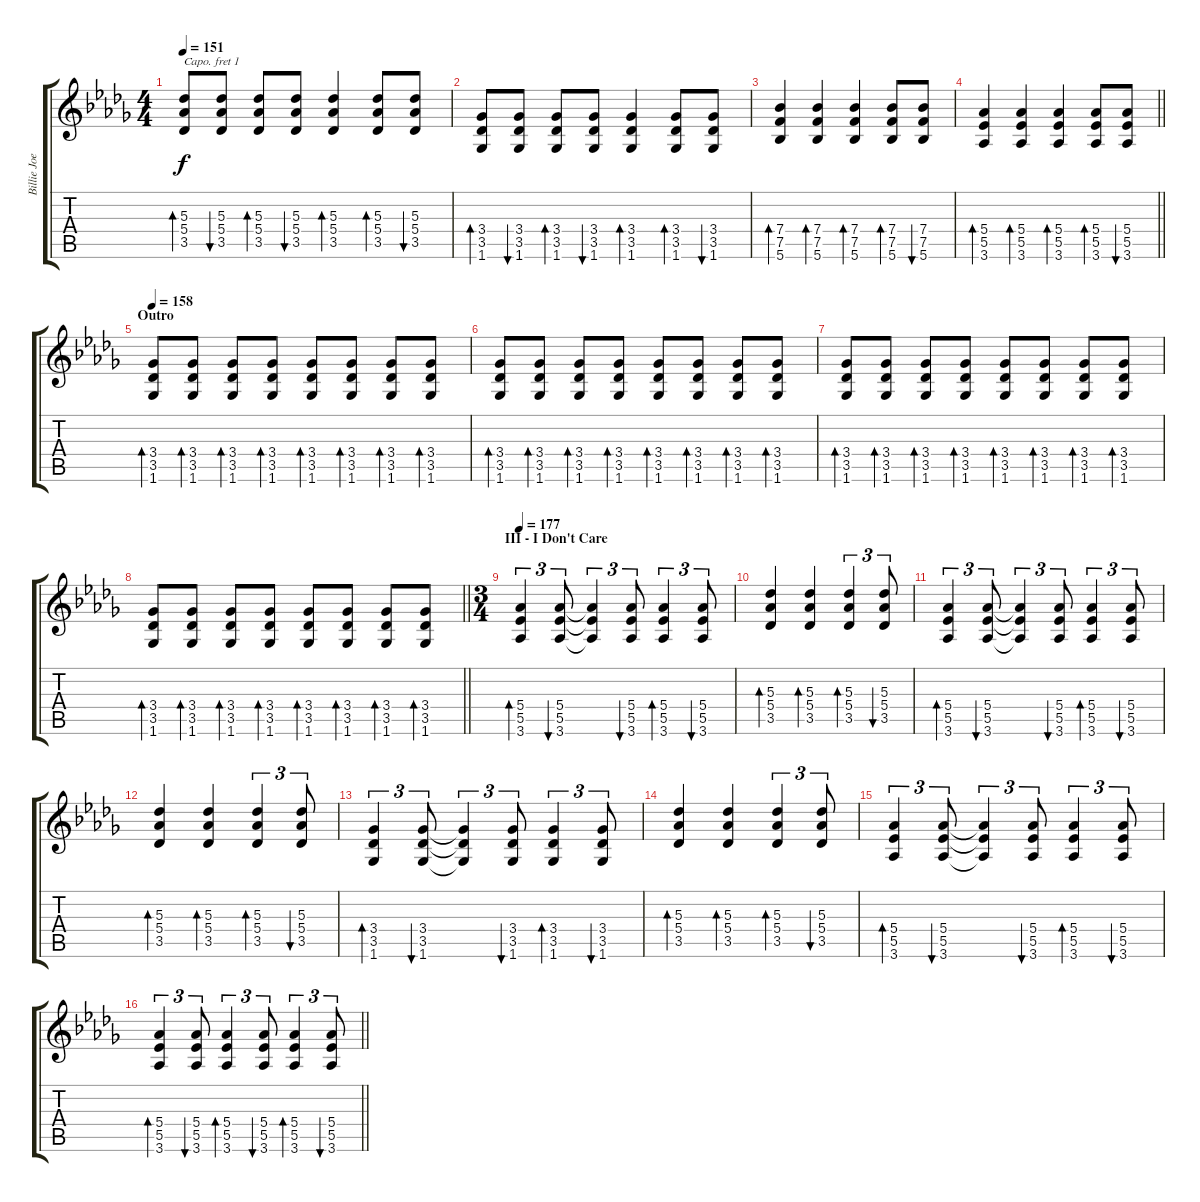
\track ("Billie Joe Acoustic" "Billie Joe") {instrument acousticguitarsteel}
\staff {score tabs}
\capo 1
\tuning (E4 B3 G3 D3 A2 E2) {hide}
\ts (4 4)
\tempo 151
\clef g2
\ks db
(5.3 5.4 3.5).8{bd 60 dy f} (5.3 5.4 3.5).8{bu 60} (5.3 5.4 3.5).8{bd 60} (5.3 5.4 3.5).8{bu 60} (5.3 5.4 3.5).4{bd 60} (5.3 5.4 3.5).8{bd 60} (5.3 5.4 3.5).8{bu 60} |
(3.4 3.5 1.6).8{bd 60} (3.4 3.5 1.6).8{bu 60} (3.4 3.5 1.6).8{bd 60} (3.4 3.5 1.6).8{bu 60} (3.4 3.5 1.6).4{bd 60} (3.4 3.5 1.6).8{bd 60} (3.4 3.5 1.6).8{bu 60} |
(7.4 7.5 5.6).4{bd 60} (7.4 7.5 5.6).4{bd 60} (7.4 7.5 5.6).4{bd 60} (7.4 7.5 5.6).8{bd 60} (7.4 7.5 5.6).8{bu 60} |
\barLineRight lightlight
(5.4 5.5 3.6).4{bd 60} (5.4 5.5 3.6).4{bd 60} (5.4 5.5 3.6).4{bd 60} (5.4 5.5 3.6).8{bd 60} (5.4 5.5 3.6).8{bu 60} |
\section ("" "Outro")
\tempo 158
(3.4 3.5 1.6).8{bd 60} (3.4 3.5 1.6).8{bd 60} (3.4 3.5 1.6).8{bd 60} (3.4 3.5 1.6).8{bd 60} (3.4 3.5 1.6).8{bd 60} (3.4 3.5 1.6).8{bd 60} (3.4 3.5 1.6).8{bd 60} (3.4 3.5 1.6).8{bd 60} |
(3.4 3.5 1.6).8{bd 60} (3.4 3.5 1.6).8{bd 60} (3.4 3.5 1.6).8{bd 60} (3.4 3.5 1.6).8{bd 60} (3.4 3.5 1.6).8{bd 60} (3.4 3.5 1.6).8{bd 60} (3.4 3.5 1.6).8{bd 60} (3.4 3.5 1.6).8{bd 60} |
(3.4 3.5 1.6).8{bd 60} (3.4 3.5 1.6).8{bd 60} (3.4 3.5 1.6).8{bd 60} (3.4 3.5 1.6).8{bd 60} (3.4 3.5 1.6).8{bd 60} (3.4 3.5 1.6).8{bd 60} (3.4 3.5 1.6).8{bd 60} (3.4 3.5 1.6).8{bd 60} |
\barLineRight lightlight
(3.4 3.5 1.6).8{bd 60} (3.4 3.5 1.6).8{bd 60} (3.4 3.5 1.6).8{bd 60} (3.4 3.5 1.6).8{bd 60} (3.4 3.5 1.6).8{bd 60} (3.4 3.5 1.6).8{bd 60} (3.4 3.5 1.6).8{bd 60} (3.4 3.5 1.6).8{bd 60} |
\ts (3 4)
\section ("" "III - I Don't Care")
\tempo 177
(5.4 5.5 3.6).4{tu (3 2) bd 60} (5.4 5.5 3.6).8{tu (3 2) bu 60} (5.4{t} 5.5{t} 3.6{t}).4{tu (3 2)} (5.4 5.5 3.6).8{tu (3 2) bu 60} (5.4 5.5 3.6).4{tu (3 2) bd 60} (5.4 5.5 3.6).8{tu (3 2) bu 60} |
(5.3 5.4 3.5).4{bd 60} (5.3 5.4 3.5).4{bd 60} (5.3 5.4 3.5).4{tu (3 2) bd 60} (5.3 5.4 3.5).8{tu (3 2) bu 60} |
(5.4 5.5 3.6).4{tu (3 2) bd 60} (5.4 5.5 3.6).8{tu (3 2) bu 60} (5.4{t} 5.5{t} 3.6{t}).4{tu (3 2)} (5.4 5.5 3.6).8{tu (3 2) bu 60} (5.4 5.5 3.6).4{tu (3 2) bd 60} (5.4 5.5 3.6).8{tu (3 2) bu 60} |
(5.3 5.4 3.5).4{bd 60} (5.3 5.4 3.5).4{bd 60} (5.3 5.4 3.5).4{tu (3 2) bd 60} (5.3 5.4 3.5).8{tu (3 2) bu 60} |
(3.4 3.5 1.6).4{tu (3 2) bd 60} (3.4 3.5 1.6).8{tu (3 2) bu 60} (3.4{t} 3.5{t} 1.6{t}).4{tu (3 2)} (3.4 3.5 1.6).8{tu (3 2) bu 60} (3.4 3.5 1.6).4{tu (3 2) bd 60} (3.4 3.5 1.6).8{tu (3 2) bu 60} |
(5.3 5.4 3.5).4{bd 60} (5.3 5.4 3.5).4{bd 60} (5.3 5.4 3.5).4{tu (3 2) bd 60} (5.3 5.4 3.5).8{tu (3 2) bu 60} |
(5.4 5.5 3.6).4{tu (3 2) bd 60} (5.4 5.5 3.6).8{tu (3 2) bu 60} (5.4{t} 5.5{t} 3.6{t}).4{tu (3 2)} (5.4 5.5 3.6).8{tu (3 2) bu 60} (5.4 5.5 3.6).4{tu (3 2) bd 60} (5.4 5.5 3.6).8{tu (3 2) bu 60} |
\barLineRight lightlight
(5.4 5.5 3.6).4{tu (3 2) bd 60} (5.4 5.5 3.6).8{tu (3 2) bu 60} (5.4 5.5 3.6).4{tu (3 2) bd 60} (5.4 5.5 3.6).8{tu (3 2) bu 60} (5.4 5.5 3.6).4{tu (3 2) bd 60} (5.4 5.5 3.6).8{tu (3 2) bu 60}
